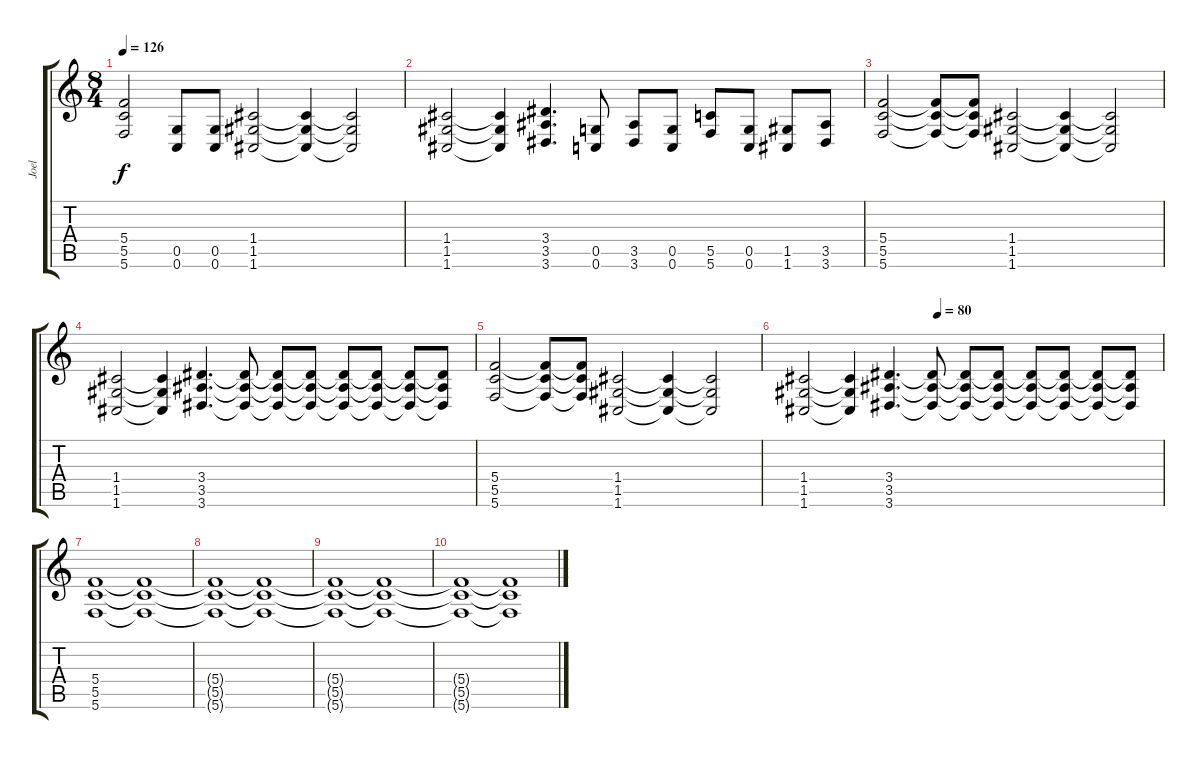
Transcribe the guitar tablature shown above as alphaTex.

\track ("Joel" "Joel") {instrument distortionguitar}
\staff {score tabs}
\tuning (D4 A3 F3 C3 G2 C2) {hide}
\ts (8 4)
\tempo 126
\clef g2
\ks c
(5.4 5.5 5.6).2{dy f} (0.5 0.6).8 (0.5 0.6).8 (1.4 1.5 1.6).2 (1.4{t} 1.5{t} 1.6{t}).4 (1.4{t} 1.5{t} 1.6{t}).2 |
(1.4 1.5 1.6).2 (1.4{t} 1.5{t} 1.6{t}).4 (3.4 3.5 3.6).4{d} (0.5 0.6).8 (3.5 3.6).8 (0.5 0.6).8 (5.5 5.6).8 (0.5 0.6).8 (1.5 1.6).8 (3.5 3.6).8 |
(5.4 5.5 5.6).2 (5.4{t} 5.5{t} 5.6{t}).8 (5.4{t} 5.5{t} 5.6{t}).8 (1.4 1.5 1.6).2 (1.4{t} 1.5{t} 1.6{t}).4 (1.4{t} 1.5{t} 1.6{t}).2 |
(1.4 1.5 1.6).2 (1.4{t} 1.5{t} 1.6{t}).4 (3.4 3.5 3.6).4{d} (3.4{t} 3.5{t} 3.6{t}).8 (3.4{t} 3.5{t} 3.6{t}).8 (3.4{t} 3.5{t} 3.6{t}).8 (3.4{t} 3.5{t} 3.6{t}).8 (3.4{t} 3.5{t} 3.6{t}).8 (3.4{t} 3.5{t} 3.6{t}).8 (3.4{t} 3.5{t} 3.6{t}).8 |
(5.4 5.5 5.6).2 (5.4{t} 5.5{t} 5.6{t}).8 (5.4{t} 5.5{t} 5.6{t}).8 (1.4 1.5 1.6).2 (1.4{t} 1.5{t} 1.6{t}).4 (1.4{t} 1.5{t} 1.6{t}).2 |
\tempo (80 0.375)
(1.4 1.5 1.6).2 (1.4{t} 1.5{t} 1.6{t}).4 (3.4 3.5 3.6).4{d} (3.4{t} 3.5{t} 3.6{t}).8 (3.4{t} 3.5{t} 3.6{t}).8 (3.4{t} 3.5{t} 3.6{t}).8 (3.4{t} 3.5{t} 3.6{t}).8 (3.4{t} 3.5{t} 3.6{t}).8 (3.4{t} 3.5{t} 3.6{t}).8 (3.4{t} 3.5{t} 3.6{t}).8 |
(5.4 5.5 5.6).1 (5.4{t} 5.5{t} 5.6{t}).1 |
(5.4{t} 5.5{t} 5.6{t}).1{volume 0} (5.4{t} 5.5{t} 5.6{t}).1 |
(5.4{t} 5.5{t} 5.6{t}).1 (5.4{t} 5.5{t} 5.6{t}).1 |
(5.4{t} 5.5{t} 5.6{t}).1 (5.4{t} 5.5{t} 5.6{t}).1
